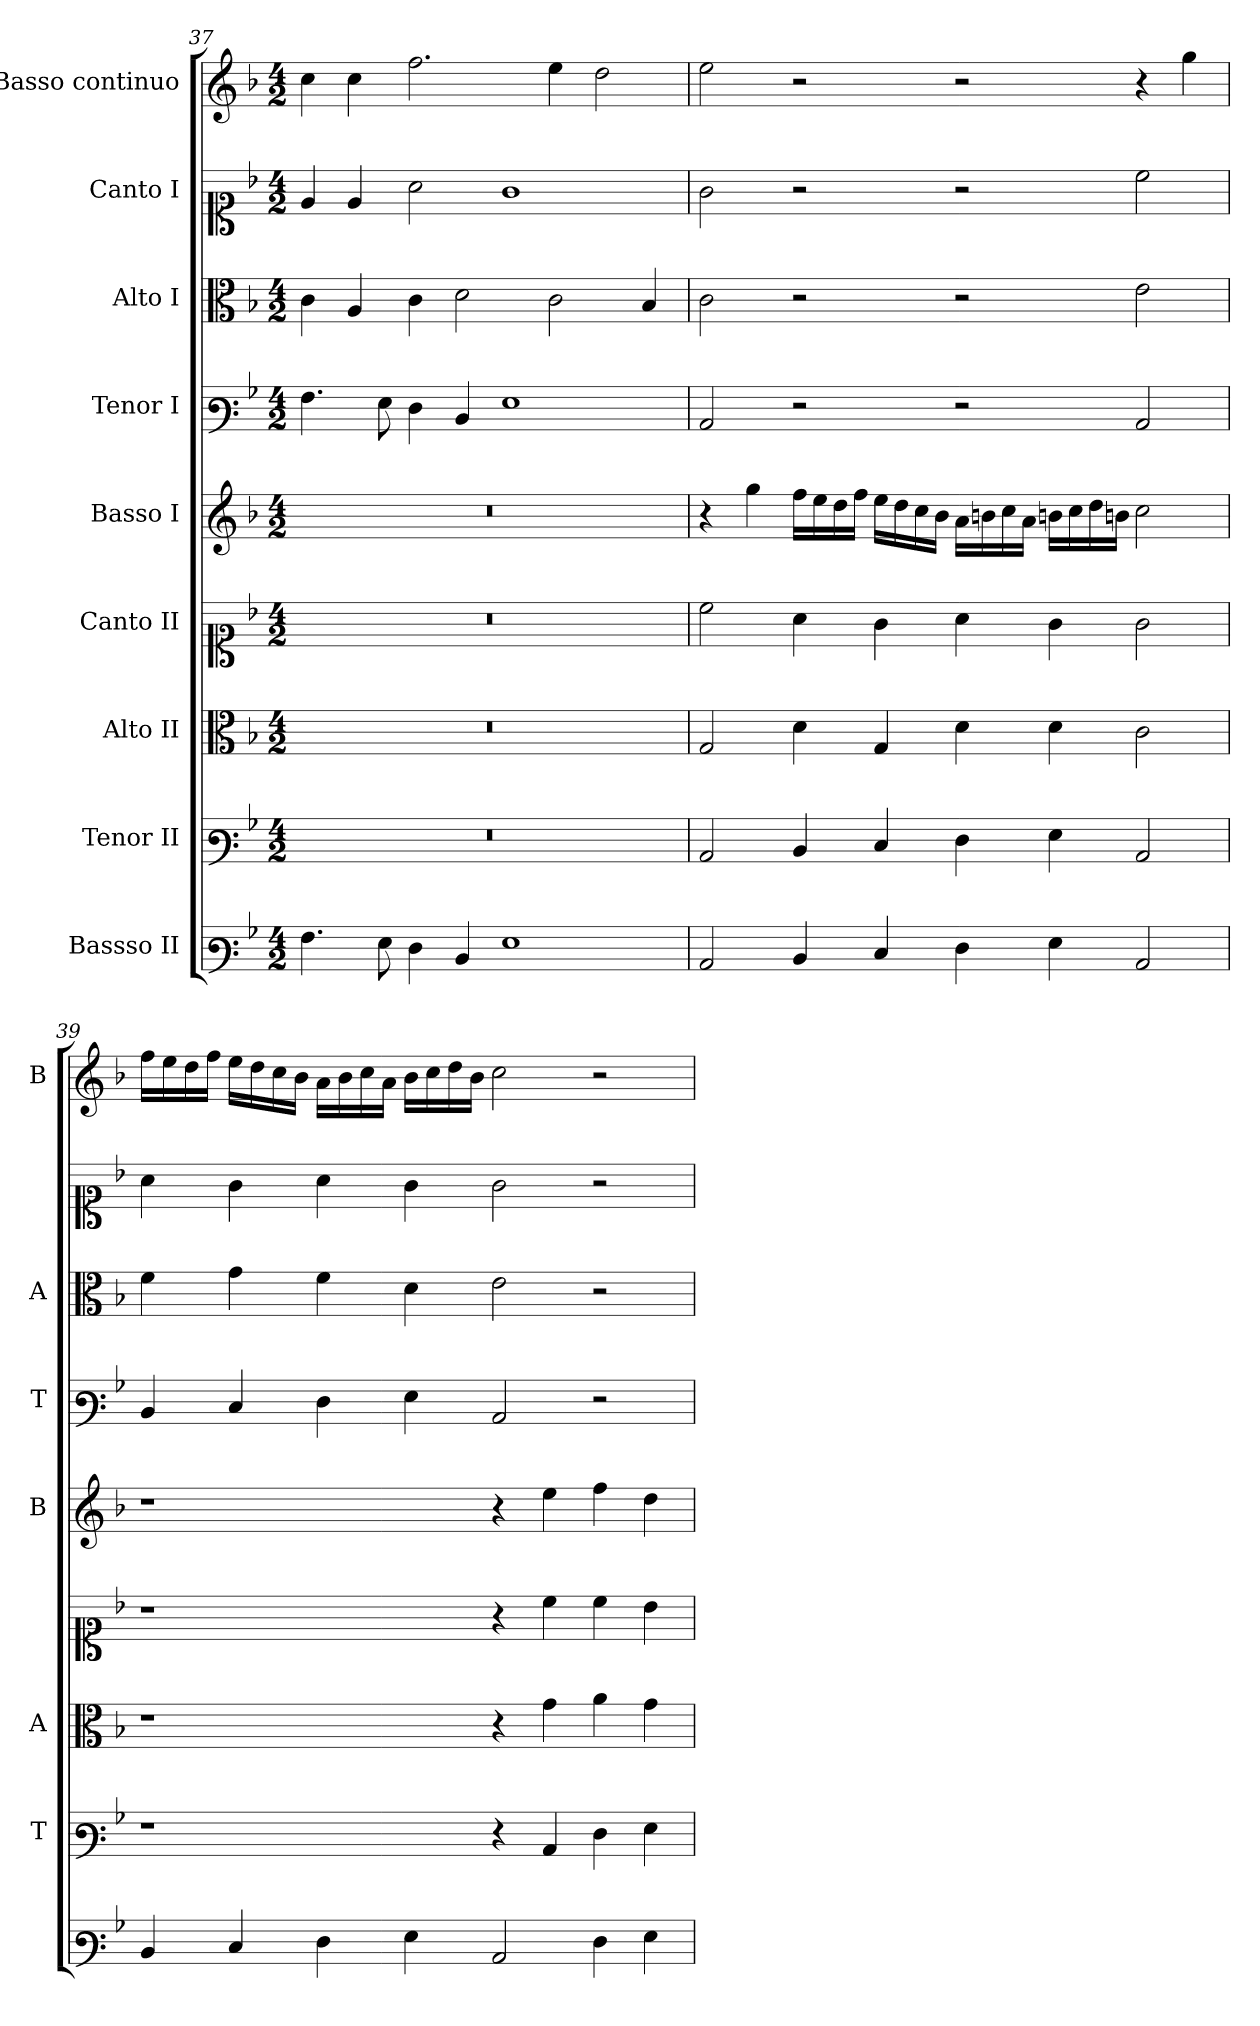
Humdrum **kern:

**kern	**kern	**kern	**kern	**kern	**kern	**kern	**kern	**kern
*part9	*part8	*part7	*part6	*part5	*part4	*part3	*part2	*part1
*staff9	*staff8	*staff7	*staff6	*staff5	*staff4	*staff3	*staff2	*staff1
*I"Bassso II	*I"Tenor II	*I"Alto II	*I"Canto II	*I"Basso I	*I"Tenor I	*I"Alto I	*I"Canto I	*I"Basso continuo
*	*I'T	*I'A	*	*I'B	*I'T	*I'A	*	*I'B
!!LO:PB:g=z
*clefF3	*clefF3	*clefC3	*clefC1	*clefG2	*clefF3	*clefC3	*clefC1	*clefG2
*k[b-]	*k[b-]	*k[b-]	*k[b-]	*k[b-]	*k[b-]	*k[b-]	*k[b-]	*k[b-]
*F:	*F:	*F:	*F:	*F:	*F:	*F:	*F:	*F:
*M4/2	*M4/2	*M4/2	*M4/2	*M4/2	*M4/2	*M4/2	*M4/2	*M4/2
=37	=37	=37	=37	=37	=37	=37	=37	=37
4.A	0r	0r	0r	0r	4.A	4c	4e	4cc
.	.	.	.	.	.	4A	4e	4cc
8G	.	.	.	.	8G	.	.	.
4F	.	.	.	.	4F	4c	2a	2.ff
4D	.	.	.	.	4D	2d	.	.
1G	.	.	.	.	1G	.	1g	.
.	.	.	.	.	.	2c	.	4ee
.	.	.	.	.	.	.	.	2dd
.	.	.	.	.	.	4B-	.	.
=38	=38	=38	=38	=38	=38	=38	=38	=38
2C	2C	2G	2cc	4r	2C	2c	2g	2ee
.	.	.	.	4gg	.	.	.	.
4D	4D	4d	4a	16ffLL	2r	2r	2r	2r
.	.	.	.	16ee	.	.	.	.
.	.	.	.	16dd	.	.	.	.
.	.	.	.	16ffJJ	.	.	.	.
4E	4E	4G	4g	16eeLL	.	.	.	.
.	.	.	.	16dd	.	.	.	.
.	.	.	.	16cc	.	.	.	.
.	.	.	.	16b-JJ	.	.	.	.
4F	4F	4d	4a	16aLL	2r	2r	2r	2r
.	.	.	.	16bn	.	.	.	.
.	.	.	.	16cc	.	.	.	.
.	.	.	.	16aJJ	.	.	.	.
4G	4G	4d	4g	16bnLL	.	.	.	.
.	.	.	.	16cc	.	.	.	.
.	.	.	.	16dd	.	.	.	.
.	.	.	.	16bnJJ	.	.	.	.
2C	2C	2c	2g	2cc	2C	2e	2cc	4r
.	.	.	.	.	.	.	.	4gg
!!LO:LB:g=z
=39	=39	=39	=39	=39	=39	=39	=39	=39
4D	1r	1r	1r	1r	4D	4f	4a	16ffLL
.	.	.	.	.	.	.	.	16ee
.	.	.	.	.	.	.	.	16dd
.	.	.	.	.	.	.	.	16ffJJ
4E	.	.	.	.	4E	4g	4g	16eeLL
.	.	.	.	.	.	.	.	16dd
.	.	.	.	.	.	.	.	16cc
.	.	.	.	.	.	.	.	16b-JJ
4F	.	.	.	.	4F	4f	4a	16aLL
.	.	.	.	.	.	.	.	16b-
.	.	.	.	.	.	.	.	16cc
.	.	.	.	.	.	.	.	16aJJ
4G	.	.	.	.	4G	4d	4g	16b-LL
.	.	.	.	.	.	.	.	16cc
.	.	.	.	.	.	.	.	16dd
.	.	.	.	.	.	.	.	16b-JJ
2C	4r	4r	4r	4r	2C	2e	2g	2cc
.	4C	4g	4cc	4ee	.	.	.	.
4F	4F	4a	4cc	4ff	2r	2r	2r	2r
4G	4G	4g	4b-	4dd	.	.	.	.
=	=	=	=	=	=	=	=	=
*-	*-	*-	*-	*-	*-	*-	*-	*-
